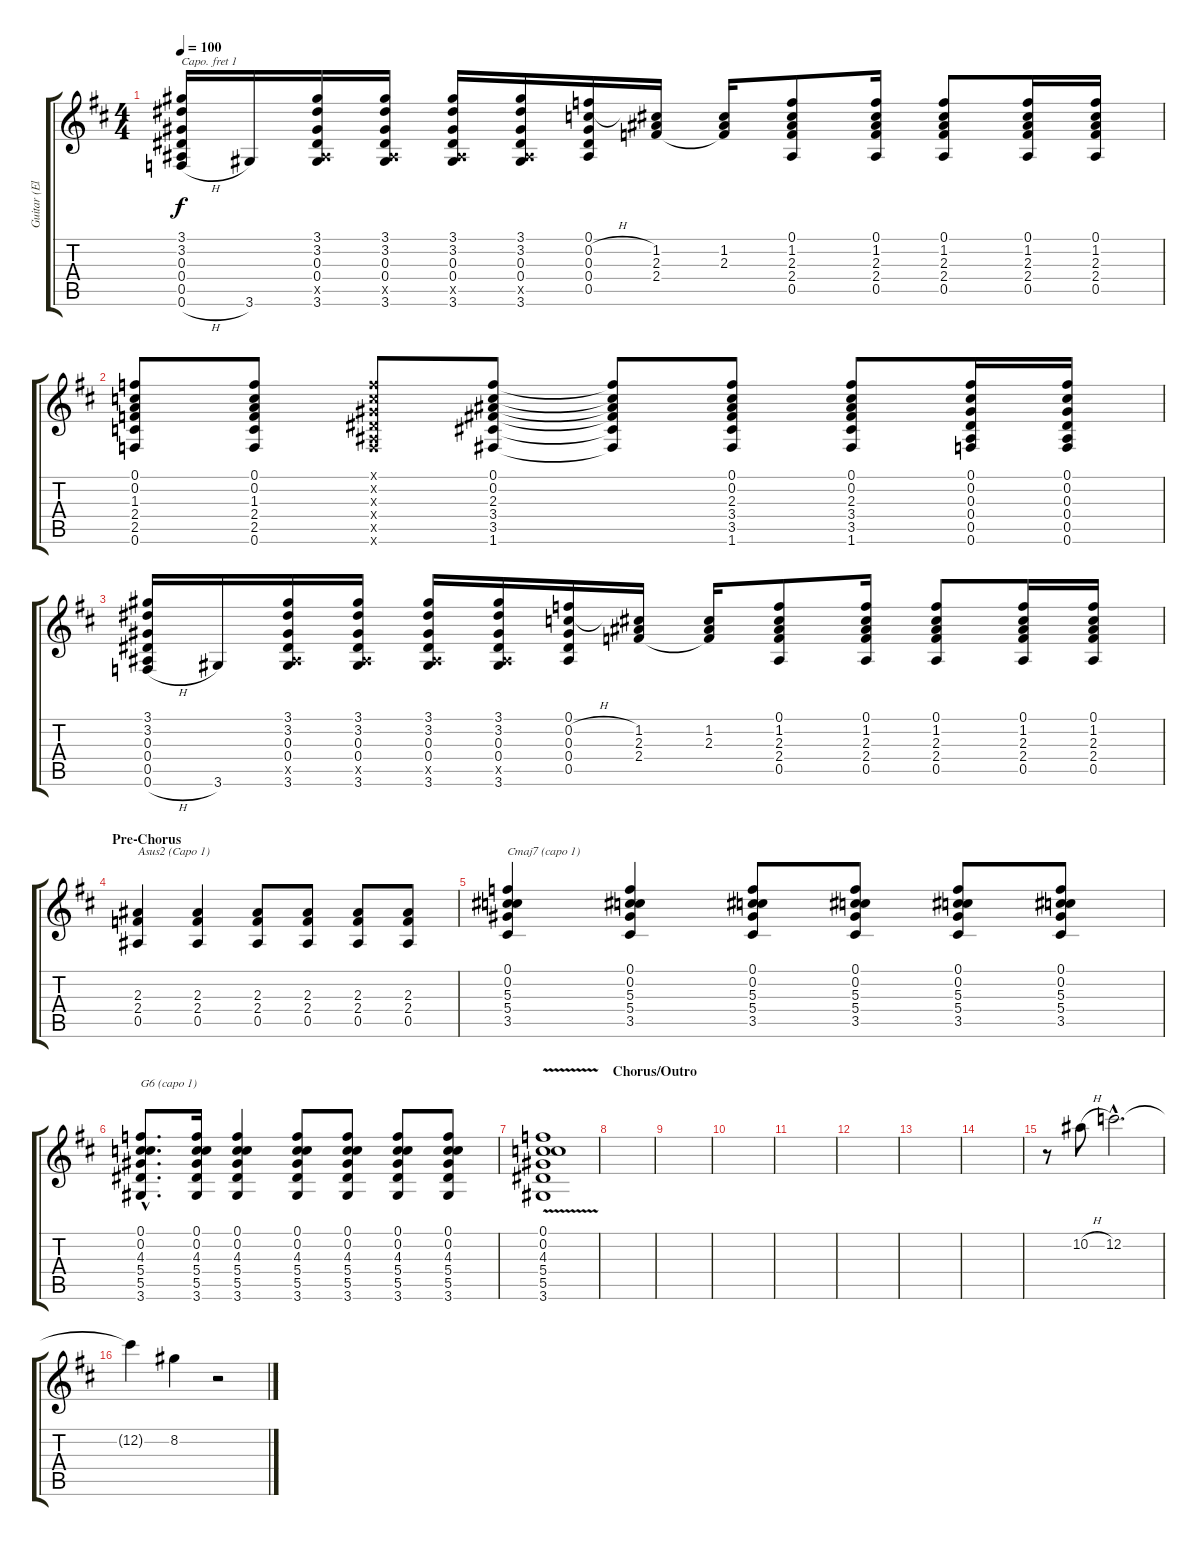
\track ("Guitar (Electric) Capo 1" "Guitar (El") {instrument distortionguitar}
\staff {score tabs}
\capo 1
\tuning (E4 B3 G3 D3 A2 E2) {hide}
\ts (4 4)
\tempo 100
\clef g2
\ks d
(3.1 3.2 0.3 0.4 0.5 0.6{h}).16{dy f} 3.6.16 (3.1 3.2 0.3 0.4 0.5{x} 3.6).16 (3.1 3.2 0.3 0.4 0.5{x} 3.6).16 (3.1 3.2 0.3 0.4 0.5{x} 3.6).16 (3.1 3.2 0.3 0.4 0.5{x} 3.6).16 (0.1 0.2{h} 0.3 0.4 0.5).16 (1.2 2.3 2.4).16 (1.2 2.3 2.4{t}).16 (0.1 1.2 2.3 2.4 0.5).8 (0.1 1.2 2.3 2.4 0.5).16 (0.1 1.2 2.3 2.4 0.5).8 (0.1 1.2 2.3 2.4 0.5).16 (0.1 1.2 2.3 2.4 0.5).16 |
(0.1 0.2 1.3 2.4 2.5 0.6).8 (0.1 0.2 1.3 2.4 2.5 0.6).8 (0.1{x} 0.2{x} 0.3{x} 0.4{x} 0.5{x} 0.6{x}).8 (0.1 0.2 2.3 3.4 3.5 1.6).8 (0.1{t} 0.2{t} 2.3{t} 3.4{t} 3.5{t} 1.6{t}).8 (0.1 0.2 2.3 3.4 3.5 1.6).8 (0.1 0.2 2.3 3.4 3.5 1.6).8 (0.1 0.2 0.3 0.4 0.5 0.6).16 (0.1 0.2 0.3 0.4 0.5 0.6).16 |
(3.1 3.2 0.3 0.4 0.5 0.6{h}).16 3.6.16 (3.1 3.2 0.3 0.4 0.5{x} 3.6).16 (3.1 3.2 0.3 0.4 0.5{x} 3.6).16 (3.1 3.2 0.3 0.4 0.5{x} 3.6).16 (3.1 3.2 0.3 0.4 0.5{x} 3.6).16 (0.1 0.2{h} 0.3 0.4 0.5).16 (1.2 2.3 2.4).16 (1.2 2.3 2.4{t}).16 (0.1 1.2 2.3 2.4 0.5).8 (0.1 1.2 2.3 2.4 0.5).16 (0.1 1.2 2.3 2.4 0.5).8 (0.1 1.2 2.3 2.4 0.5).16 (0.1 1.2 2.3 2.4 0.5).16 |
\section ("" "Pre-Chorus")
(2.3 2.4 0.5).4{txt "Asus2 (Capo 1)"} (2.3 2.4 0.5).4 (2.3 2.4 0.5).8 (2.3 2.4 0.5).8 (2.3 2.4 0.5).8 (2.3 2.4 0.5).8 |
(0.1 0.2 5.3 5.4 3.5).4{txt "Cmaj7 (capo 1)"} (0.1 0.2 5.3 5.4 3.5).4 (0.1 0.2 5.3 5.4 3.5).8 (0.1 0.2 5.3 5.4 3.5).8 (0.1 0.2 5.3 5.4 3.5).8 (0.1 0.2 5.3 5.4 3.5).8 |
(0.1{hac} 0.2{hac} 4.3{hac} 5.4{hac} 5.5{hac} 3.6{hac}).8{d txt "G6 (capo 1)"} (0.1 0.2 4.3 5.4 5.5 3.6).16 (0.1 0.2 4.3 5.4 5.5 3.6).4 (0.1 0.2 4.3 5.4 5.5 3.6).8 (0.1 0.2 4.3 5.4 5.5 3.6).8 (0.1 0.2 4.3 5.4 5.5 3.6).8 (0.1 0.2 4.3 5.4 5.5 3.6).8 |
(0.1 0.2 4.3 5.4 5.5 3.6{v}).1 |
\section ("" "Chorus/Outro")
|
|
|
|
|
|
|
r.8 10.2{h}.8 12.2{hac}.2{d} |
12.2{t}.4 8.2.4 r.2
